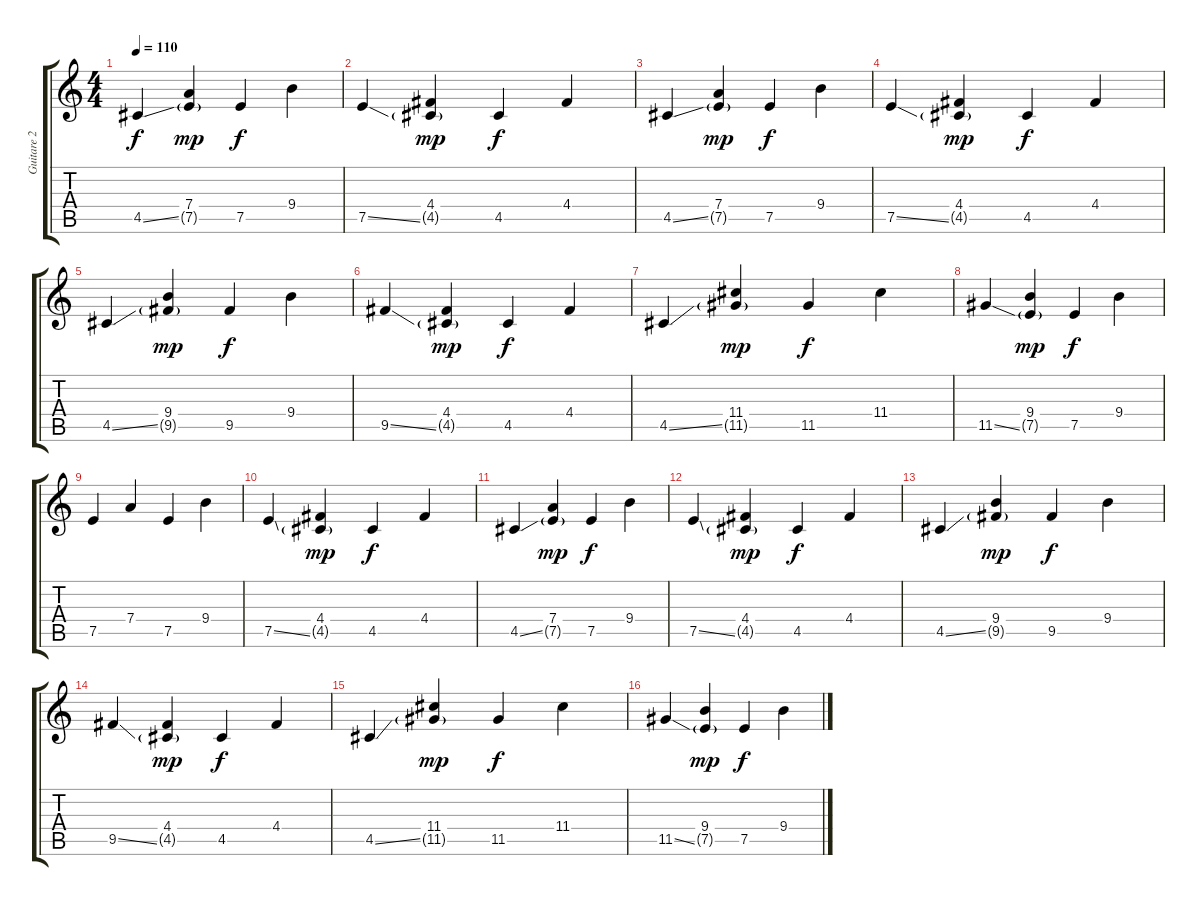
\track ("Guitare 2" "Guitare 2") {instrument electricguitarjazz}
\staff {score tabs}
\tuning (E4 B3 G3 D3 A2 E2) {hide}
\ts (4 4)
\tempo 110
\clef g2
\ks c
4.5{ss}.4{dy f} (7.4 7.5{g}).4{dy mp} 7.5.4{dy f} 9.4.4 |
7.5{ss}.4 (4.4 4.5{g}).4{dy mp} 4.5.4{dy f} 4.4.4 |
4.5{ss}.4 (7.4 7.5{g}).4{dy mp} 7.5.4{dy f} 9.4.4 |
7.5{ss}.4 (4.4 4.5{g}).4{dy mp} 4.5.4{dy f} 4.4.4 |
4.5{ss}.4 (9.4 9.5{g}).4{dy mp} 9.5.4{dy f} 9.4.4 |
9.5{ss}.4 (4.4 4.5{g}).4{dy mp} 4.5.4{dy f} 4.4.4 |
4.5{ss}.4 (11.4 11.5{g}).4{dy mp} 11.5.4{dy f} 11.4.4 |
11.5{ss}.4 (9.4 7.5{g}).4{dy mp} 7.5.4{dy f} 9.4.4 |
7.5.4 7.4.4 7.5.4 9.4.4 |
7.5{ss}.4 (4.4 4.5{g}).4{dy mp} 4.5.4{dy f} 4.4.4 |
4.5{ss}.4 (7.4 7.5{g}).4{dy mp} 7.5.4{dy f} 9.4.4 |
7.5{ss}.4 (4.4 4.5{g}).4{dy mp} 4.5.4{dy f} 4.4.4 |
4.5{ss}.4 (9.4 9.5{g}).4{dy mp} 9.5.4{dy f} 9.4.4 |
9.5{ss}.4 (4.4 4.5{g}).4{dy mp} 4.5.4{dy f} 4.4.4 |
4.5{ss}.4 (11.4 11.5{g}).4{dy mp} 11.5.4{dy f} 11.4.4 |
11.5{ss}.4 (9.4 7.5{g}).4{dy mp} 7.5.4{dy f} 9.4.4
